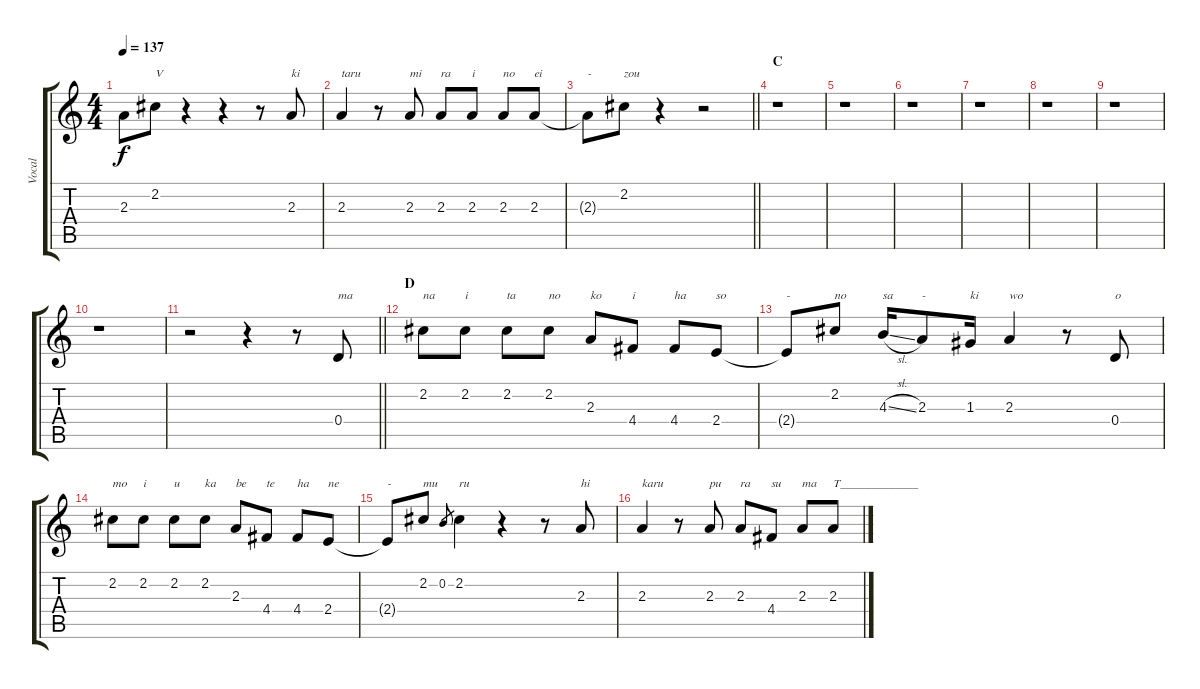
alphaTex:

\track ("Vocal" "Vocal") {instrument contrabass}
\staff {score tabs}
\tuning (E4 B3 G3 D3 A2 E2) {hide}
\ts (4 4)
\tempo 137
\clef g2
\ks c
2.3{t}.8{dy f} 2.2.8{txt "V"} r.4 r.4 r.8 2.3.8{txt "ki"} |
2.3.4{txt "taru"} r.8 2.3.8{txt "mi"} 2.3.8{txt "ra"} 2.3.8{txt "i"} 2.3.8{txt "no"} 2.3.8{txt "ei"} |
\barLineRight lightlight
2.3{t}.8{txt "-"} 2.2.8{txt "zou"} r.4 r.2 |
\section ("" "C")
r.1 |
r.1 |
r.1 |
r.1 |
r.1 |
r.1 |
r.1 |
\barLineRight lightlight
r.2 r.4 r.8 0.4.8{txt "ma"} |
\section ("" "D")
2.2.8{txt "na"} 2.2.8{txt "i"} 2.2.8{txt "ta"} 2.2.8{txt "no"} 2.3.8{txt "ko"} 4.4.8{txt "i"} 4.4.8{txt "ha"} 2.4.8{txt "so"} |
2.4{t}.8{txt "-"} 2.2.8{txt "no"} 4.3{sl}.16{txt "sa"} 2.3.8{txt "-"} 1.3.16{txt "ki"} 2.3.4{txt "wo"} r.8 0.4.8{txt "o"} |
2.2.8{txt "mo"} 2.2.8{txt "i"} 2.2.8{txt "u"} 2.2.8{txt "ka"} 2.3.8{txt "be"} 4.4.8{txt "te"} 4.4.8{txt "ha"} 2.4.8{txt "ne"} |
2.4{t}.8{txt "-"} 2.2.8{txt "mu"} 0.2.8{gr} 2.2.4{txt "ru"} r.4 r.8 2.3.8{txt "hi"} |
2.3.4{txt "karu"} r.8 2.3.8{txt "pu"} 2.3.8{txt "ra"} 4.4.8{txt "su"} 2.3.8{txt "ma"} 2.3.8{txt "T_____________"}
